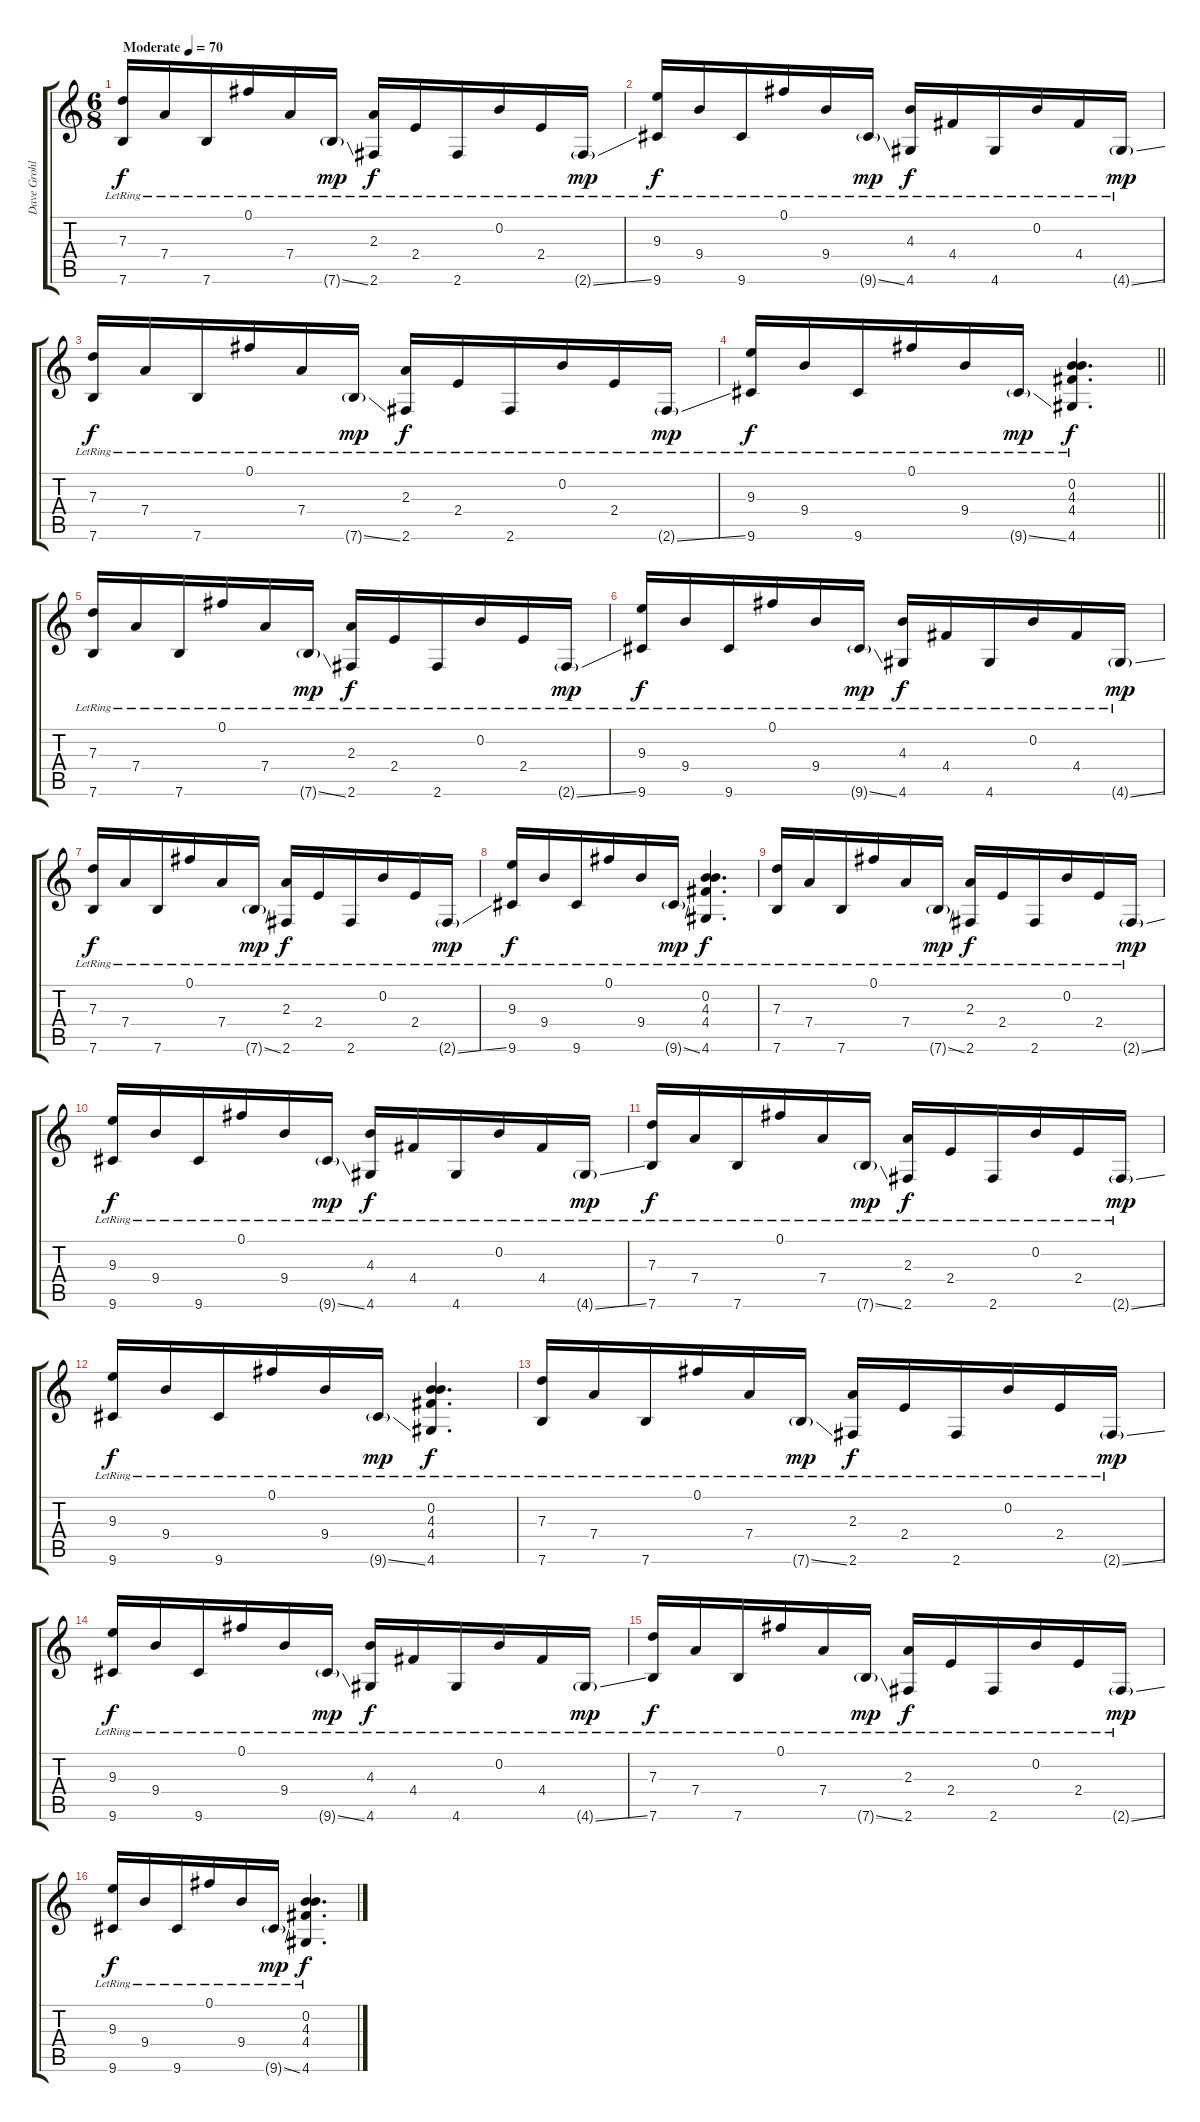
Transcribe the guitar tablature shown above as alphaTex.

\track ("Dave Grohl - Rhythm Guitar" "Dave Grohl") {instrument acousticguitarsteel}
\staff {score tabs}
\tuning (Gb4 B3 G3 D3 A2 E2) {hide}
\ts (6 8)
\tempo (70 "Moderate")
\clef g2
\ks c
(7.3{lr} 7.6{lr}).16{dy f instrument acousticguitarsteel} 7.4{lr}.16 7.6{lr}.16 0.1{lr}.16 7.4{lr}.16 7.6{ss g lr}.16{dy mp} (2.3{lr} 2.6{lr}).16{dy f} 2.4{lr}.16 2.6{lr}.16 0.2{lr}.16 2.4{lr}.16 2.6{ss g lr}.16{dy mp} |
(9.3{lr} 9.6{lr}).16{dy f} 9.4{lr}.16 9.6{lr}.16 0.1{lr}.16 9.4{lr}.16 9.6{ss g lr}.16{dy mp} (4.3{lr} 4.6{lr}).16{dy f} 4.4{lr}.16 4.6{lr}.16 0.2{lr}.16 4.4{lr}.16 4.6{ss g lr}.16{dy mp} |
(7.3{lr} 7.6{lr}).16{dy f} 7.4{lr}.16 7.6{lr}.16 0.1{lr}.16 7.4{lr}.16 7.6{ss g lr}.16{dy mp} (2.3{lr} 2.6{lr}).16{dy f} 2.4{lr}.16 2.6{lr}.16 0.2{lr}.16 2.4{lr}.16 2.6{ss g lr}.16{dy mp} |
\barLineRight lightlight
(9.3{lr} 9.6{lr}).16{dy f} 9.4{lr}.16 9.6{lr}.16 0.1{lr}.16 9.4{lr}.16 9.6{ss g lr}.16{dy mp} (0.2{lr} 4.3{lr} 4.4{lr} 4.6{lr}).4{d dy f} |
(7.3{lr} 7.6{lr}).16 7.4{lr}.16 7.6{lr}.16 0.1{lr}.16 7.4{lr}.16 7.6{ss g lr}.16{dy mp} (2.3{lr} 2.6{lr}).16{dy f} 2.4{lr}.16 2.6{lr}.16 0.2{lr}.16 2.4{lr}.16 2.6{ss g lr}.16{dy mp} |
(9.3{lr} 9.6{lr}).16{dy f} 9.4{lr}.16 9.6{lr}.16 0.1{lr}.16 9.4{lr}.16 9.6{ss g lr}.16{dy mp} (4.3{lr} 4.6{lr}).16{dy f} 4.4{lr}.16 4.6{lr}.16 0.2{lr}.16 4.4{lr}.16 4.6{ss g lr}.16{dy mp} |
(7.3{lr} 7.6{lr}).16{dy f} 7.4{lr}.16 7.6{lr}.16 0.1{lr}.16 7.4{lr}.16 7.6{ss g lr}.16{dy mp} (2.3{lr} 2.6{lr}).16{dy f} 2.4{lr}.16 2.6{lr}.16 0.2{lr}.16 2.4{lr}.16 2.6{ss g lr}.16{dy mp} |
(9.3{lr} 9.6{lr}).16{dy f} 9.4{lr}.16 9.6{lr}.16 0.1{lr}.16 9.4{lr}.16 9.6{ss g lr}.16{dy mp} (0.2{lr} 4.3{lr} 4.4{lr} 4.6{lr}).4{d dy f} |
(7.3{lr} 7.6{lr}).16 7.4{lr}.16 7.6{lr}.16 0.1{lr}.16 7.4{lr}.16 7.6{ss g lr}.16{dy mp} (2.3{lr} 2.6{lr}).16{dy f} 2.4{lr}.16 2.6{lr}.16 0.2{lr}.16 2.4{lr}.16 2.6{ss g lr}.16{dy mp} |
(9.3{lr} 9.6{lr}).16{dy f} 9.4{lr}.16 9.6{lr}.16 0.1{lr}.16 9.4{lr}.16 9.6{ss g lr}.16{dy mp} (4.3{lr} 4.6{lr}).16{dy f} 4.4{lr}.16 4.6{lr}.16 0.2{lr}.16 4.4{lr}.16 4.6{ss g lr}.16{dy mp} |
(7.3{lr} 7.6{lr}).16{dy f} 7.4{lr}.16 7.6{lr}.16 0.1{lr}.16 7.4{lr}.16 7.6{ss g lr}.16{dy mp} (2.3{lr} 2.6{lr}).16{dy f} 2.4{lr}.16 2.6{lr}.16 0.2{lr}.16 2.4{lr}.16 2.6{ss g lr}.16{dy mp} |
(9.3{lr} 9.6{lr}).16{dy f} 9.4{lr}.16 9.6{lr}.16 0.1{lr}.16 9.4{lr}.16 9.6{ss g lr}.16{dy mp} (0.2{lr} 4.3{lr} 4.4{lr} 4.6{lr}).4{d dy f} |
(7.3{lr} 7.6{lr}).16 7.4{lr}.16 7.6{lr}.16 0.1{lr}.16 7.4{lr}.16 7.6{ss g lr}.16{dy mp} (2.3{lr} 2.6{lr}).16{dy f} 2.4{lr}.16 2.6{lr}.16 0.2{lr}.16 2.4{lr}.16 2.6{ss g lr}.16{dy mp} |
(9.3{lr} 9.6{lr}).16{dy f} 9.4{lr}.16 9.6{lr}.16 0.1{lr}.16 9.4{lr}.16 9.6{ss g lr}.16{dy mp} (4.3{lr} 4.6{lr}).16{dy f} 4.4{lr}.16 4.6{lr}.16 0.2{lr}.16 4.4{lr}.16 4.6{ss g lr}.16{dy mp} |
(7.3{lr} 7.6{lr}).16{dy f} 7.4{lr}.16 7.6{lr}.16 0.1{lr}.16 7.4{lr}.16 7.6{ss g lr}.16{dy mp} (2.3{lr} 2.6{lr}).16{dy f} 2.4{lr}.16 2.6{lr}.16 0.2{lr}.16 2.4{lr}.16 2.6{ss g lr}.16{dy mp} |
(9.3{lr} 9.6{lr}).16{dy f} 9.4{lr}.16 9.6{lr}.16 0.1{lr}.16 9.4{lr}.16 9.6{ss g lr}.16{dy mp} (0.2{lr} 4.3{lr} 4.4{lr} 4.6{lr}).4{d dy f}
